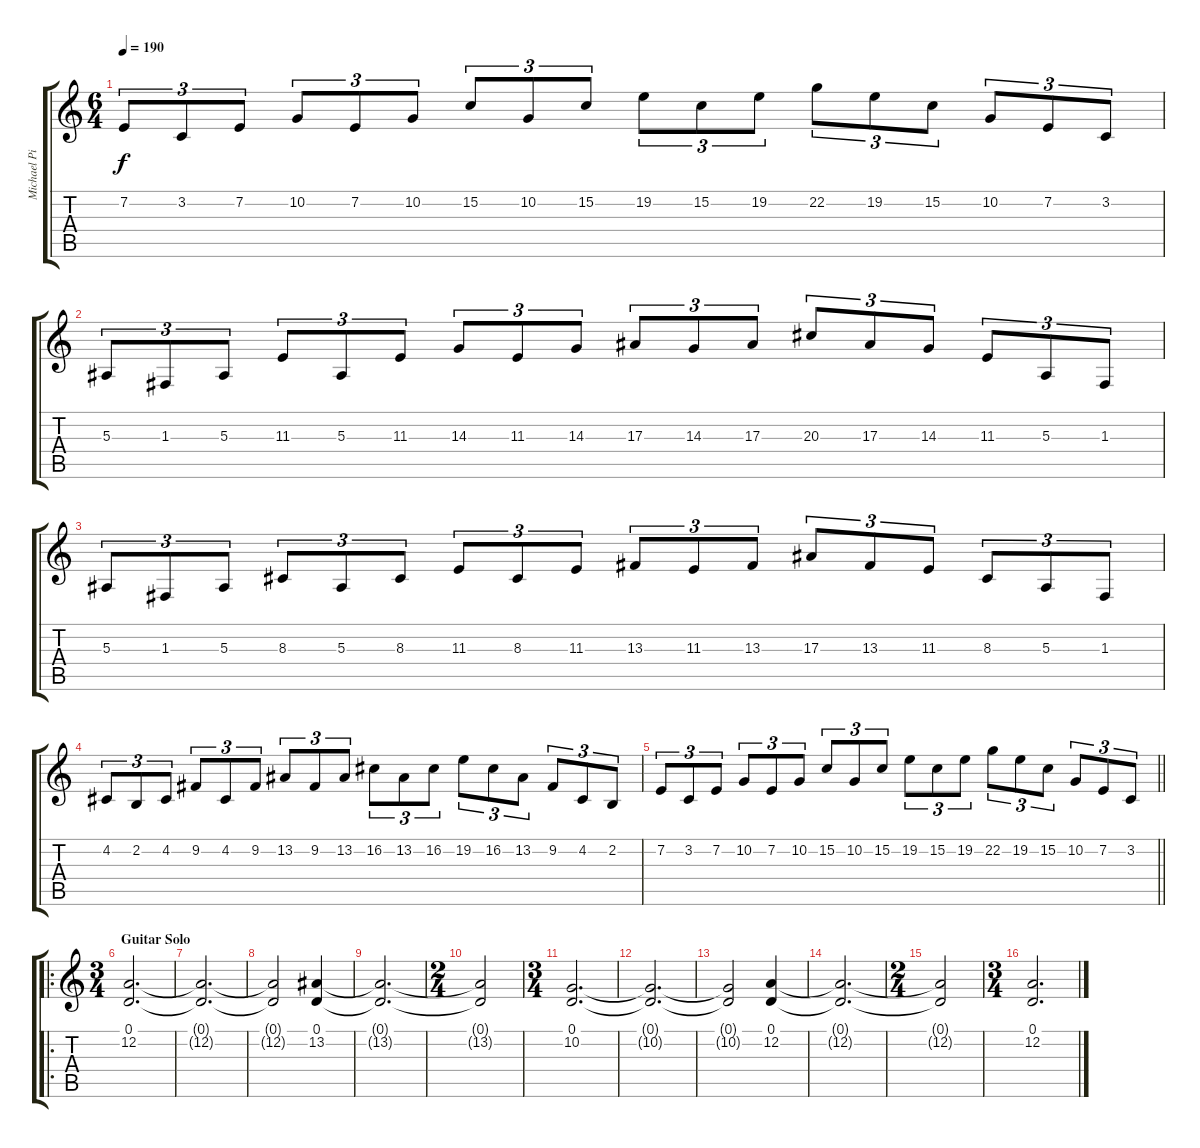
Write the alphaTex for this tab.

\track ("Michael Pinnella - Keyboard " "Michael Pi") {instrument stringensemble1}
\staff {score tabs}
\tuning (D4 A3 F3 C3 G2 D2) {hide}
\ts (6 4)
\tempo 190
\clef g2
\ks c
7.2.8{tu (3 2) dy f} 3.2.8{tu (3 2)} 7.2.8{tu (3 2)} 10.2.8{tu (3 2)} 7.2.8{tu (3 2)} 10.2.8{tu (3 2)} 15.2.8{tu (3 2)} 10.2.8{tu (3 2)} 15.2.8{tu (3 2)} 19.2.8{tu (3 2)} 15.2.8{tu (3 2)} 19.2.8{tu (3 2)} 22.2.8{tu (3 2)} 19.2.8{tu (3 2)} 15.2.8{tu (3 2)} 10.2.8{tu (3 2)} 7.2.8{tu (3 2)} 3.2.8{tu (3 2)} |
5.3.8{tu (3 2)} 1.3.8{tu (3 2)} 5.3.8{tu (3 2)} 11.3.8{tu (3 2)} 5.3.8{tu (3 2)} 11.3.8{tu (3 2)} 14.3.8{tu (3 2)} 11.3.8{tu (3 2)} 14.3.8{tu (3 2)} 17.3.8{tu (3 2)} 14.3.8{tu (3 2)} 17.3.8{tu (3 2)} 20.3.8{tu (3 2)} 17.3.8{tu (3 2)} 14.3.8{tu (3 2)} 11.3.8{tu (3 2)} 5.3.8{tu (3 2)} 1.3.8{tu (3 2)} |
5.3.8{tu (3 2)} 1.3.8{tu (3 2)} 5.3.8{tu (3 2)} 8.3.8{tu (3 2)} 5.3.8{tu (3 2)} 8.3.8{tu (3 2)} 11.3.8{tu (3 2)} 8.3.8{tu (3 2)} 11.3.8{tu (3 2)} 13.3.8{tu (3 2)} 11.3.8{tu (3 2)} 13.3.8{tu (3 2)} 17.3.8{tu (3 2)} 13.3.8{tu (3 2)} 11.3.8{tu (3 2)} 8.3.8{tu (3 2)} 5.3.8{tu (3 2)} 1.3.8{tu (3 2)} |
4.2.8{tu (3 2)} 2.2.8{tu (3 2)} 4.2.8{tu (3 2)} 9.2.8{tu (3 2)} 4.2.8{tu (3 2)} 9.2.8{tu (3 2)} 13.2.8{tu (3 2)} 9.2.8{tu (3 2)} 13.2.8{tu (3 2)} 16.2.8{tu (3 2)} 13.2.8{tu (3 2)} 16.2.8{tu (3 2)} 19.2.8{tu (3 2)} 16.2.8{tu (3 2)} 13.2.8{tu (3 2)} 9.2.8{tu (3 2)} 4.2.8{tu (3 2)} 2.2.8{tu (3 2)} |
\barLineRight lightlight
7.2.8{tu (3 2)} 3.2.8{tu (3 2)} 7.2.8{tu (3 2)} 10.2.8{tu (3 2)} 7.2.8{tu (3 2)} 10.2.8{tu (3 2)} 15.2.8{tu (3 2)} 10.2.8{tu (3 2)} 15.2.8{tu (3 2)} 19.2.8{tu (3 2)} 15.2.8{tu (3 2)} 19.2.8{tu (3 2)} 22.2.8{tu (3 2)} 19.2.8{tu (3 2)} 15.2.8{tu (3 2)} 10.2.8{tu (3 2)} 7.2.8{tu (3 2)} 3.2.8{tu (3 2)} |
\ro
\ts (3 4)
\section ("" "Guitar Solo")
(0.1 12.2).2{d} |
(0.1{t} 12.2{t}).2{d} |
(0.1{t} 12.2{t}).2 (0.1 13.2).4 |
(0.1{t} 13.2{t}).2{d} |
\ts (2 4)
(0.1{t} 13.2{t}).2 |
\ts (3 4)
(0.1 10.2).2{d} |
(0.1{t} 10.2{t}).2{d} |
(0.1{t} 10.2{t}).2 (0.1 12.2).4 |
(0.1{t} 12.2{t}).2{d} |
\ts (2 4)
(0.1{t} 12.2{t}).2 |
\ts (3 4)
(0.1 12.2).2{d}
